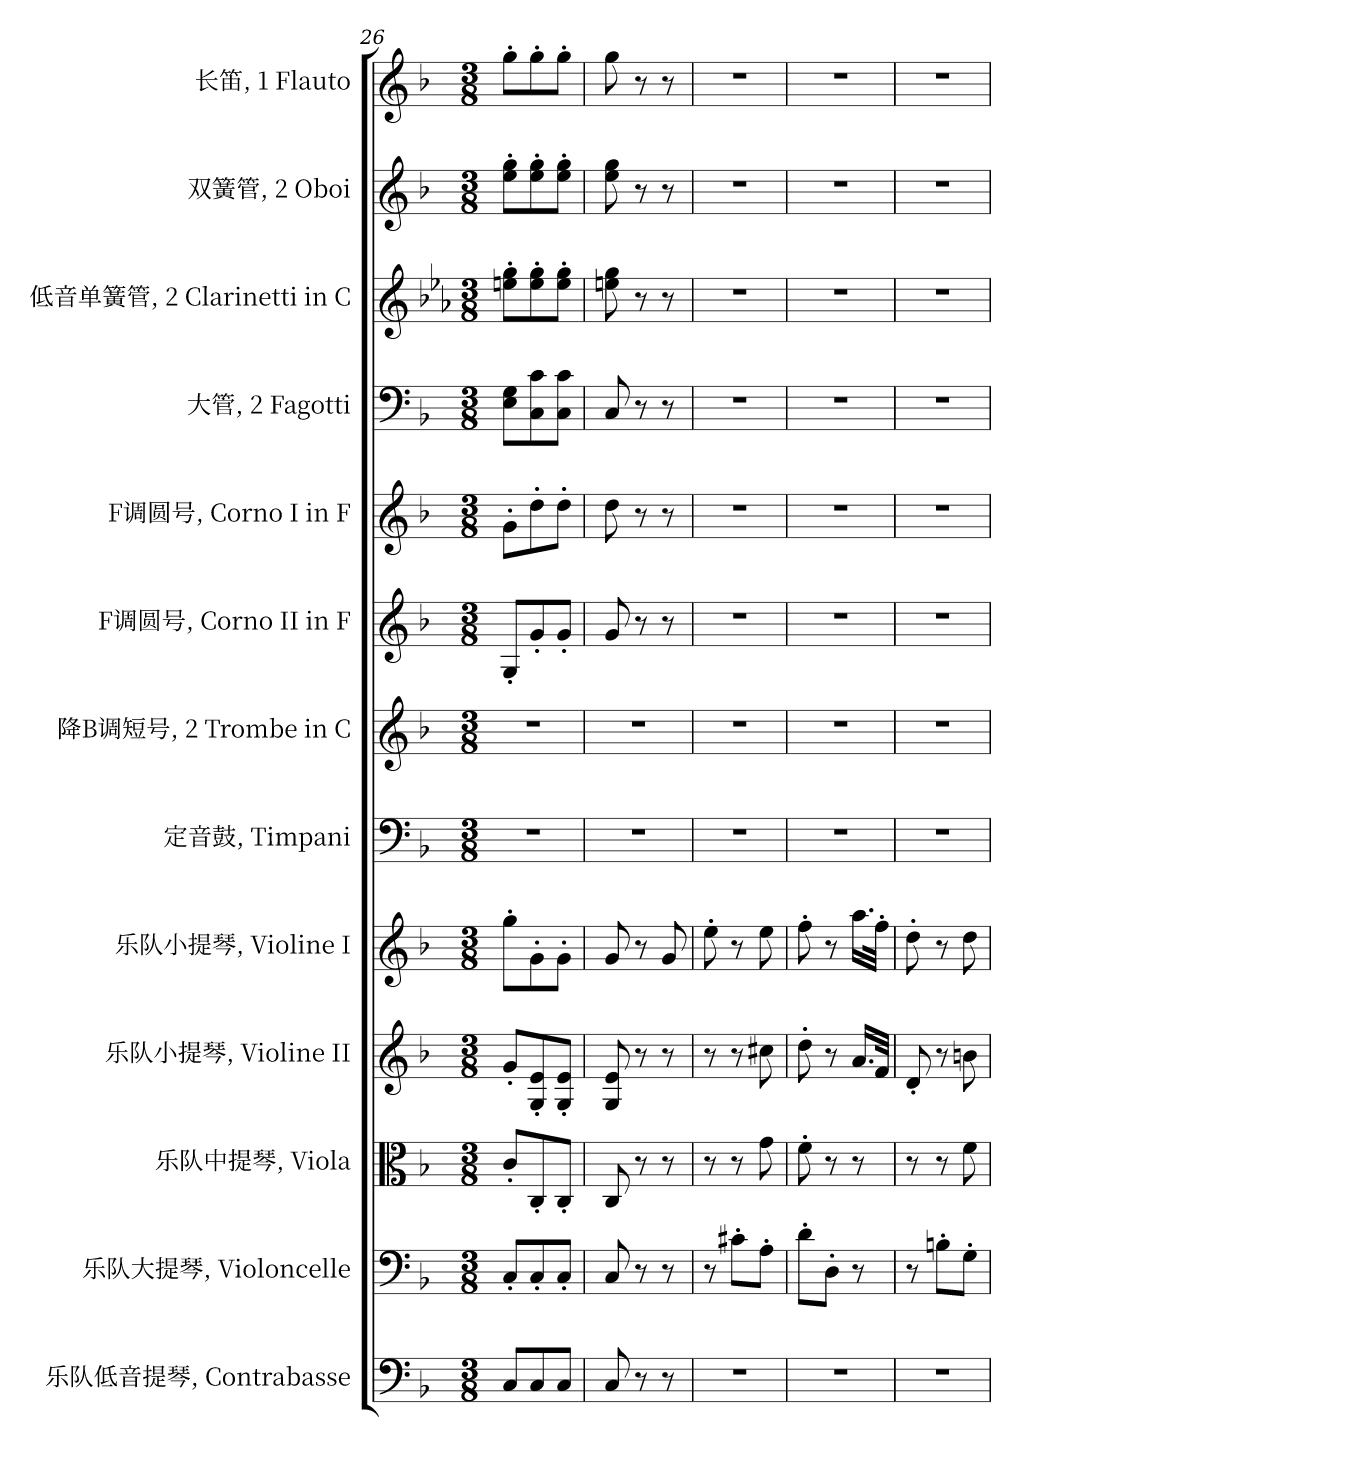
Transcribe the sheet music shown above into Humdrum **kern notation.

**kern	**kern	**kern	**kern	**kern	**kern	**kern	**kern	**kern	**kern	**kern	**kern	**kern
*part13	*part12	*part11	*part10	*part9	*part8	*part7	*part6	*part5	*part4	*part3	*part2	*part1
*staff13	*staff12	*staff11	*staff10	*staff9	*staff8	*staff7	*staff6	*staff5	*staff4	*staff3	*staff2	*staff1
*I"乐队低音提琴, Contrabasse	*I"乐队大提琴, Violoncelle	*I"乐队中提琴, Viola	*I"乐队小提琴, Violine II	*I"乐队小提琴, Violine I	*I"定音鼓, Timpani	*I"降B调短号, 2 Trombe in C	*I"F调圆号, Corno II in F	*I"F调圆号, Corno I in F	*I"大管, 2 Fagotti	*I"低音单簧管, 2 Clarinetti in C	*I"双簧管, 2 Oboi	*I"长笛, 1 Flauto
*I'Cbs.	*	*	*	*	*I'Timp.	*	*	*	*	*	*I'Ob.	*I'Fl.
*clefF4	*clefF4	*clefC3	*clefG2	*clefG2	*clefF4	*clefG2	*clefG2	*clefG2	*clefF4	*clefG2	*clefG2	*clefG2
*ITrd7c12	*	*	*	*	*	*ITrd1c2	*ITrd4c7	*ITrd4c7	*	*ITrd8c14	*	*
*k[b-]	*k[b-]	*k[b-]	*k[b-]	*k[b-]	*k[b-]	*k[b-e-a-]	*k[b-e-]	*k[b-e-]	*k[b-]	*k[b-e-a-]	*k[b-]	*k[b-]
*M3/8	*M3/8	*M3/8	*M3/8	*M3/8	*M3/8	*M3/8	*M3/8	*M3/8	*M3/8	*M3/8	*M3/8	*M3/8
*MM43	*MM43	*MM43	*MM43	*MM43	*MM43	*MM43	*MM43	*MM43	*MM43	*MM43	*MM43	*MM43
=26	=26	=26	=26	=26	=26	=26	=26	=26	=26	=26	=26	=26
8CC/L	8C'/L	8c'/L	8g'/L	8gg'\L	4.r	4.r	8C'/L	8c'\L	8E\ 8G\L	8en\' 8g\'L	8ee\' 8gg\'L	8gg'\L
8CC/	8C'/	8C'/	8G/' 8e/'	8g'\	.	.	8c'/	8g'\	8C\ 8c\	8e\' 8g\'	8ee\' 8gg\'	8gg'\
8CC/J	8C'/J	8C'/J	8G/' 8e/'J	8g'\J	.	.	8c'/J	8g'\J	8C\ 8c\J	8e\' 8g\'J	8ee\' 8gg\'J	8gg'\J
!!LO:PB:g=z
=27	=27	=27	=27	=27	=27	=27	=27	=27	=27	=27	=27	=27
*	*	*	*	*	*	*	*	*	*	*	*	*MM35
8CC/	8C/	8C/	8G/ 8e/	8g/	4.r	4.r	8c/	8g\	8C/	8en\ 8g\	8ee\ 8gg\	8gg\
*	*	*	*	*	*	*	*	*	*	*	*	*MM32
8r	8r	8r	8r	8r	.	.	8r	8r	8r	8r	8r	8r
*	*	*	*	*	*	*	*	*	*	*	*	*MM45
8r	8r	8r	8r	8g/	.	.	8r	8r	8r	8r	8r	8r
=28	=28	=28	=28	=28	=28	=28	=28	=28	=28	=28	=28	=28
*	*	*	*	*	*	*	*	*	*	*	*	*MM42
4.r	8r	8r	8r	8ee'\	4.r	4.r	4.r	4.r	4.r	4.r	4.r	4.r
.	8c#X'\L	8r	8r	8r	.	.	.	.	.	.	.	.
.	8A'\J	8g\	8cc#X\	8ee\	.	.	.	.	.	.	.	.
=29	=29	=29	=29	=29	=29	=29	=29	=29	=29	=29	=29	=29
*	*	*	*	*	*	*	*	*	*	*	*	*MM42
4.r	8d'\L	8f'\	8dd'\	8ff'\	4.r	4.r	4.r	4.r	4.r	4.r	4.r	4.r
.	8D'\J	8r	8r	8r	.	.	.	.	.	.	.	.
.	8r	8r	16.a/LL	16.aa\LL	.	.	.	.	.	.	.	.
.	.	.	32f/JJk	32ff'\JJk	.	.	.	.	.	.	.	.
=30	=30	=30	=30	=30	=30	=30	=30	=30	=30	=30	=30	=30
*	*	*	*	*	*	*	*	*	*	*	*	*MM42
4.r	8r	8r	8d'/	8dd'\	4.r	4.r	4.r	4.r	4.r	4.r	4.r	4.r
.	8Bn'\L	8r	8r	8r	.	.	.	.	.	.	.	.
.	8G'\J	8f\	8bn\	8dd\	.	.	.	.	.	.	.	.
=	=	=	=	=	=	=	=	=	=	=	=	=
*-	*-	*-	*-	*-	*-	*-	*-	*-	*-	*-	*-	*-
